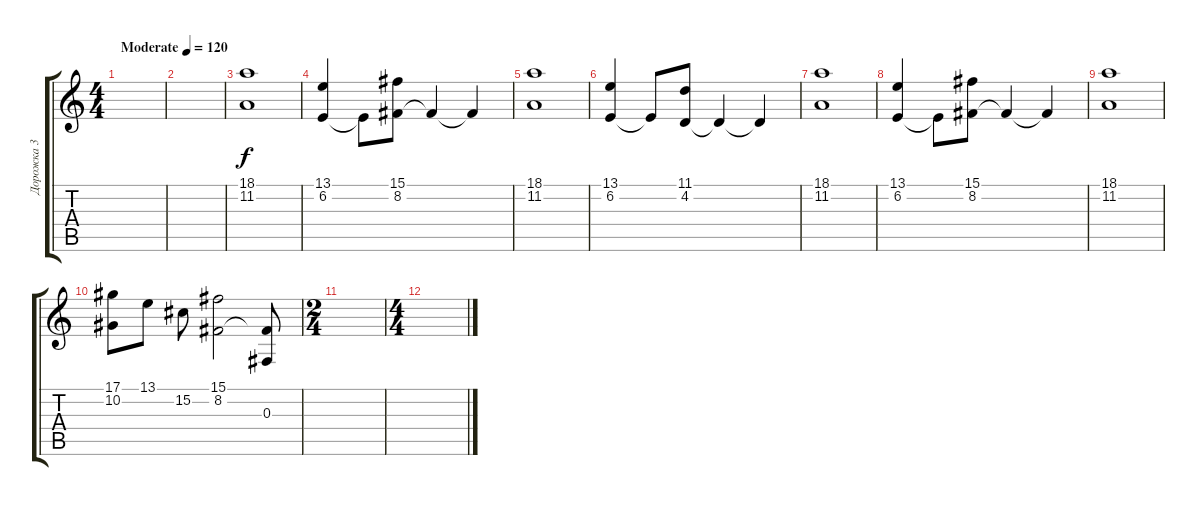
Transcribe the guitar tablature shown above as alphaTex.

\track ("Дорожка 3" "Дорожка 3") {instrument fx1rain}
\staff {score tabs}
\tuning (Eb4 Bb3 Gb3 Db3 Ab2 Eb2) {hide}
\ts (4 4)
\tempo (120 "Moderate")
\clef g2
\ks c
|
|
(18.1 11.2).1 |
(13.1 6.2).4 6.2{t}.8 (15.1 8.2).8 8.2{t}.4 8.2{t}.4 |
(18.1 11.2).1 |
(13.1 6.2).4 6.2{t}.8 (11.1 4.2).8 4.2{t}.4 4.2{t}.4 |
(18.1 11.2).1 |
(13.1 6.2).4 6.2{t}.8 (15.1 8.2).8 8.2{t}.4 8.2{t}.4 |
(18.1 11.2).1 |
(17.1 10.2).8 13.1.8 15.2.8 (15.1 8.2).2 (8.2{t} 0.3).8 |
\ts (2 4)
|
\ts (4 4)
